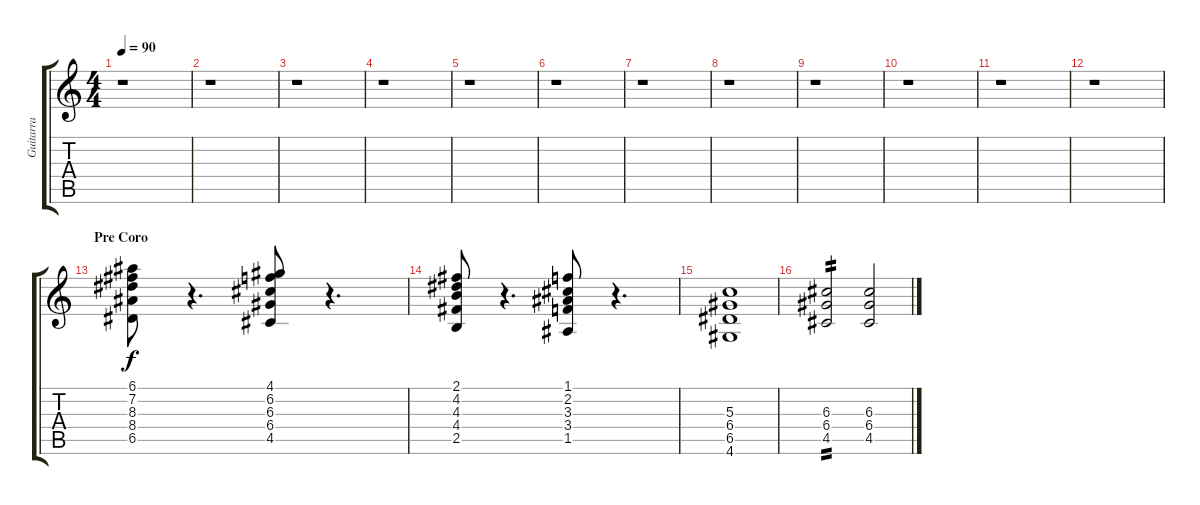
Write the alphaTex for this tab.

\track ("Guitarra" "Guitarra") {instrument acousticguitarnylon}
\staff {score tabs}
\tuning (E4 B3 G3 D3 A2 E2) {hide}
\ts (4 4)
\tempo 90
\clef g2
\ks c
r.1{dy f} |
r.1 |
r.1 |
r.1 |
r.1 |
r.1 |
r.1 |
r.1 |
r.1 |
r.1 |
r.1 |
r.1 |
\section ("" "Pre Coro")
(6.1 7.2 8.3 8.4 6.5).8 r.4{d} (4.1 6.2 6.3 6.4 4.5).8 r.4{d} |
(2.1 4.2 4.3 4.4 2.5).8 r.4{d} (1.1 2.2 3.3 3.4 1.5).8 r.4{d} |
(5.3 6.4 6.5 4.6).1 |
(6.3 6.4 4.5).2{tp 2} (6.3 6.4 4.5).2
